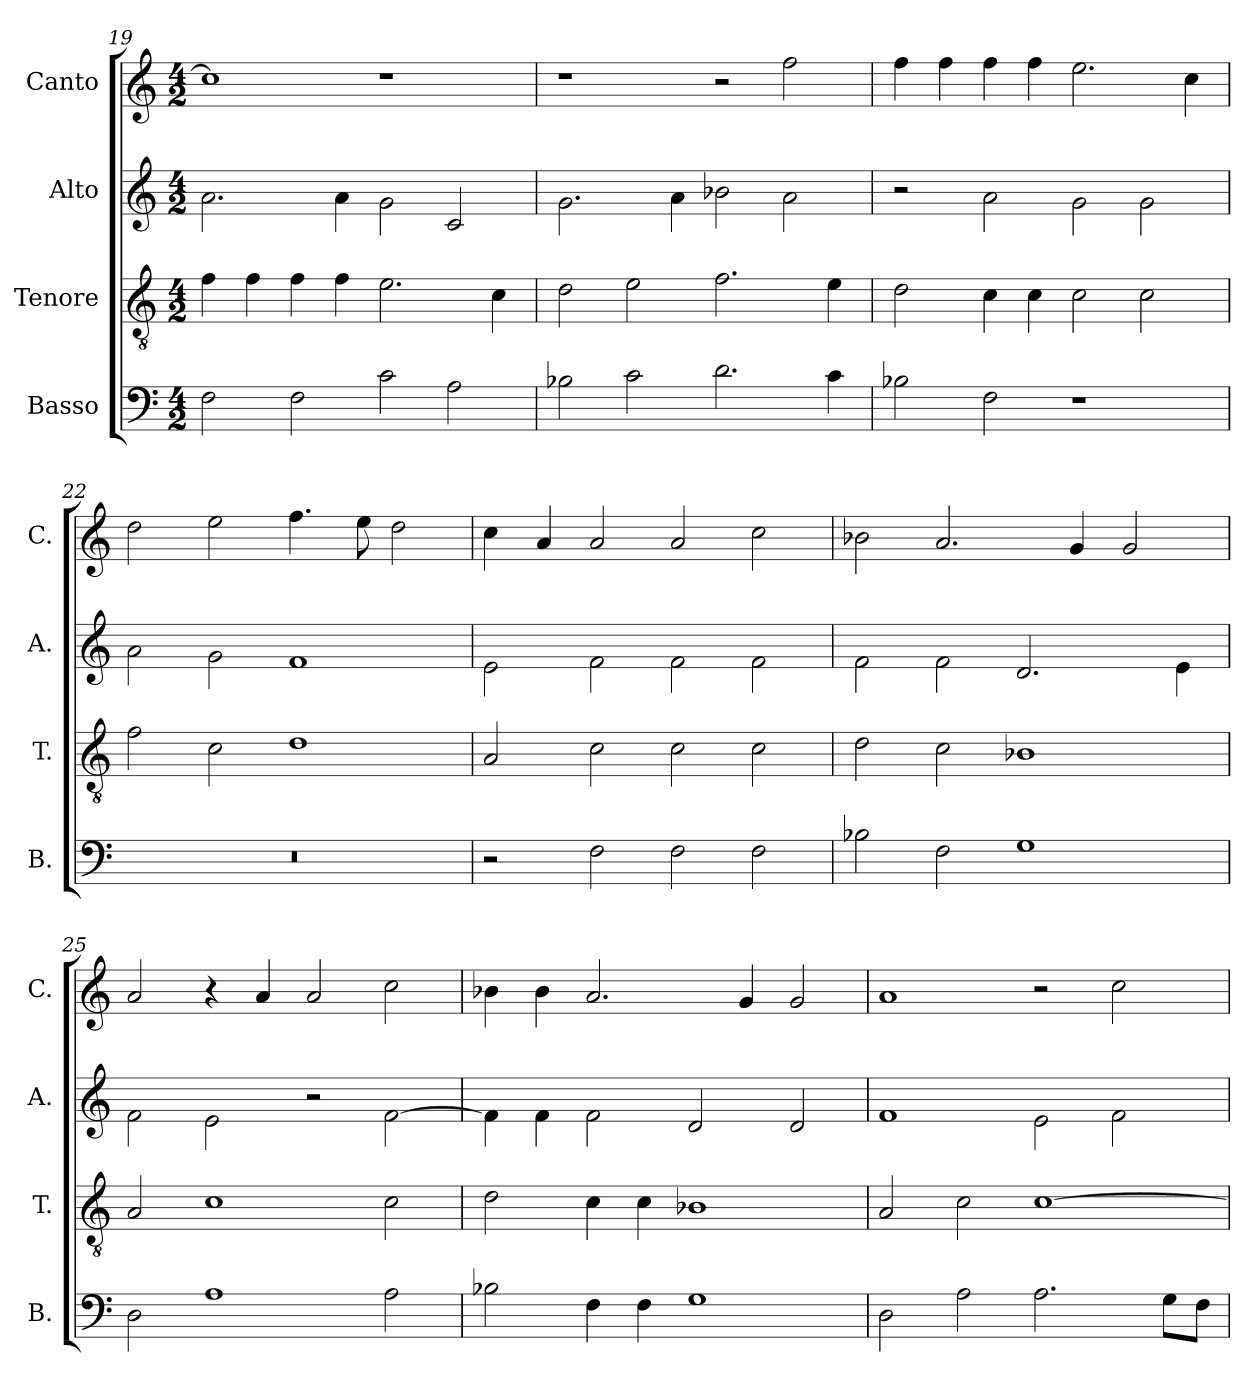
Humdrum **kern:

**kern	**kern	**kern	**kern
*part4	*part3	*part2	*part1
*staff4	*staff3	*staff2	*staff1
*I"Basso	*I"Tenore	*I"Alto	*I"Canto
*I'B.	*I'T.	*I'A.	*I'C.
*clefF4	*clefGv2	*clefG2	*clefG2
*k[]	*k[]	*k[]	*k[]
*M4/2	*M4/2	*M4/2	*M4/2
=19	=19	=19	=19
2F\	4f\	2.a\	1cc]
.	4f\	.	.
2F\	4f\	.	.
.	4f\	4a\	.
2c\	2.e\	2g\	1r
2A\	.	2c/	.
.	4c\	.	.
=20	=20	=20	=20
2B-X\	2d\	2.g\	1r
2c\	2e\	.	.
.	.	4a\	.
2.d\	2.f\	2b-X\	2r
.	.	2a\	2ff\
4c\	4e\	.	.
!!LO:LB:g=z
=21	=21	=21	=21
2B-X\	2d\	2r	4ff\
.	.	.	4ff\
2F\	4c\	2a\	4ff\
.	4c\	.	4ff\
1r	2c\	2g\	2.ee\
.	2c\	2g\	.
.	.	.	4cc\
=22	=22	=22	=22
0r	2f\	2a\	2dd\
.	2c\	2g\	2ee\
.	1d	1f	4.ff\
.	.	.	8ee\
.	.	.	2dd\
=23	=23	=23	=23
2r	2A/	2e\	4cc\
.	.	.	4a/
2F\	2c\	2f\	2a/
2F\	2c\	2f\	2a/
2F\	2c\	2f\	2cc\
=24	=24	=24	=24
2B-X\	2d\	2f\	2b-X\
2F\	2c\	2f\	2.a/
1G	1B-X	2.d/	.
.	.	.	4g/
.	.	.	2g/
.	.	4e\	.
!!LO:LB:g=z
=25	=25	=25	=25
2D\	2A/	2f\	2a/
1A	1c	2e\	4r
.	.	.	4a/
.	.	2r	2a/
2A\	2c\	[2f\	2cc\
=26	=26	=26	=26
2B-X\	2d\	4f\]	4b-X\
.	.	4f\	4b-\
4F\	4c\	2f\	2.a/
4F\	4c\	.	.
1G	1B-X	2d/	.
.	.	.	4g/
.	.	2d/	2g/
=27	=27	=27	=27
2D\	2A/	1f	1a
2A\	2c\	.	.
2.A\	[1c	2e\	2r
.	.	2f\	2cc\
8G\L	.	.	.
8F\J	.	.	.
=	=	=	=
*-	*-	*-	*-
